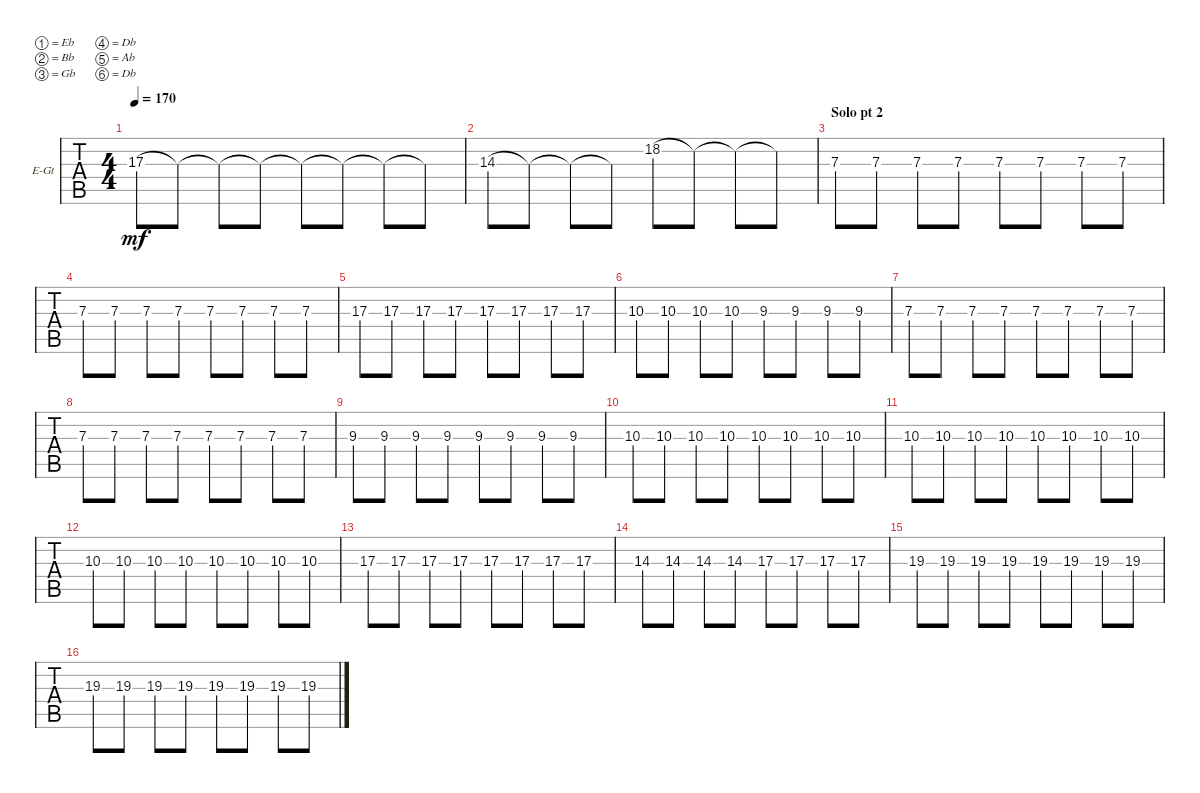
\defaultSystemsLayout 4
\bracketExtendMode groupsimilarinstruments
\firstSystemTrackNameOrientation horizontal
\otherSystemsTrackNameOrientation horizontal
\track ("Guitar 1" "E-Gt") {instrument distortionguitar}
\staff {tabs}
\tuning (Eb4 Bb3 Gb3 Db3 Ab2 Db2)
\ts (4 4)
\tempo 170
\clef g2
\ks c
17.3.8{dy mf} 17.3{t}.8 17.3{t}.8 17.3{t}.8 17.3{t}.8 17.3{t}.8 17.3{t}.8 17.3{t}.8 |
14.3.8 14.3{t}.8 14.3{t}.8 14.3{t}.8 18.2.8 18.2{t}.8 18.2{t}.8 18.2{t}.8 |
\section ("" "Solo pt 2")
7.3.8 7.3.8 7.3.8 7.3.8 7.3.8 7.3.8 7.3.8 7.3.8 |
7.3.8 7.3.8 7.3.8 7.3.8 7.3.8 7.3.8 7.3.8 7.3.8 |
17.3.8 17.3.8 17.3.8 17.3.8 17.3.8 17.3.8 17.3.8 17.3.8 |
10.3.8 10.3.8 10.3.8 10.3.8 9.3.8 9.3.8 9.3.8 9.3.8 |
7.3.8 7.3.8 7.3.8 7.3.8 7.3.8 7.3.8 7.3.8 7.3.8 |
7.3.8 7.3.8 7.3.8 7.3.8 7.3.8 7.3.8 7.3.8 7.3.8 |
9.3.8 9.3.8 9.3.8 9.3.8 9.3.8 9.3.8 9.3.8 9.3.8 |
10.3.8 10.3.8 10.3.8 10.3.8 10.3.8 10.3.8 10.3.8 10.3.8 |
10.3.8 10.3.8 10.3.8 10.3.8 10.3.8 10.3.8 10.3.8 10.3.8 |
10.3.8 10.3.8 10.3.8 10.3.8 10.3.8 10.3.8 10.3.8 10.3.8 |
17.3.8 17.3.8 17.3.8 17.3.8 17.3.8 17.3.8 17.3.8 17.3.8 |
14.3.8 14.3.8 14.3.8 14.3.8 17.3.8 17.3.8 17.3.8 17.3.8 |
19.3.8 19.3.8 19.3.8 19.3.8 19.3.8 19.3.8 19.3.8 19.3.8 |
19.3.8 19.3.8 19.3.8 19.3.8 19.3.8 19.3.8 19.3.8 19.3.8
